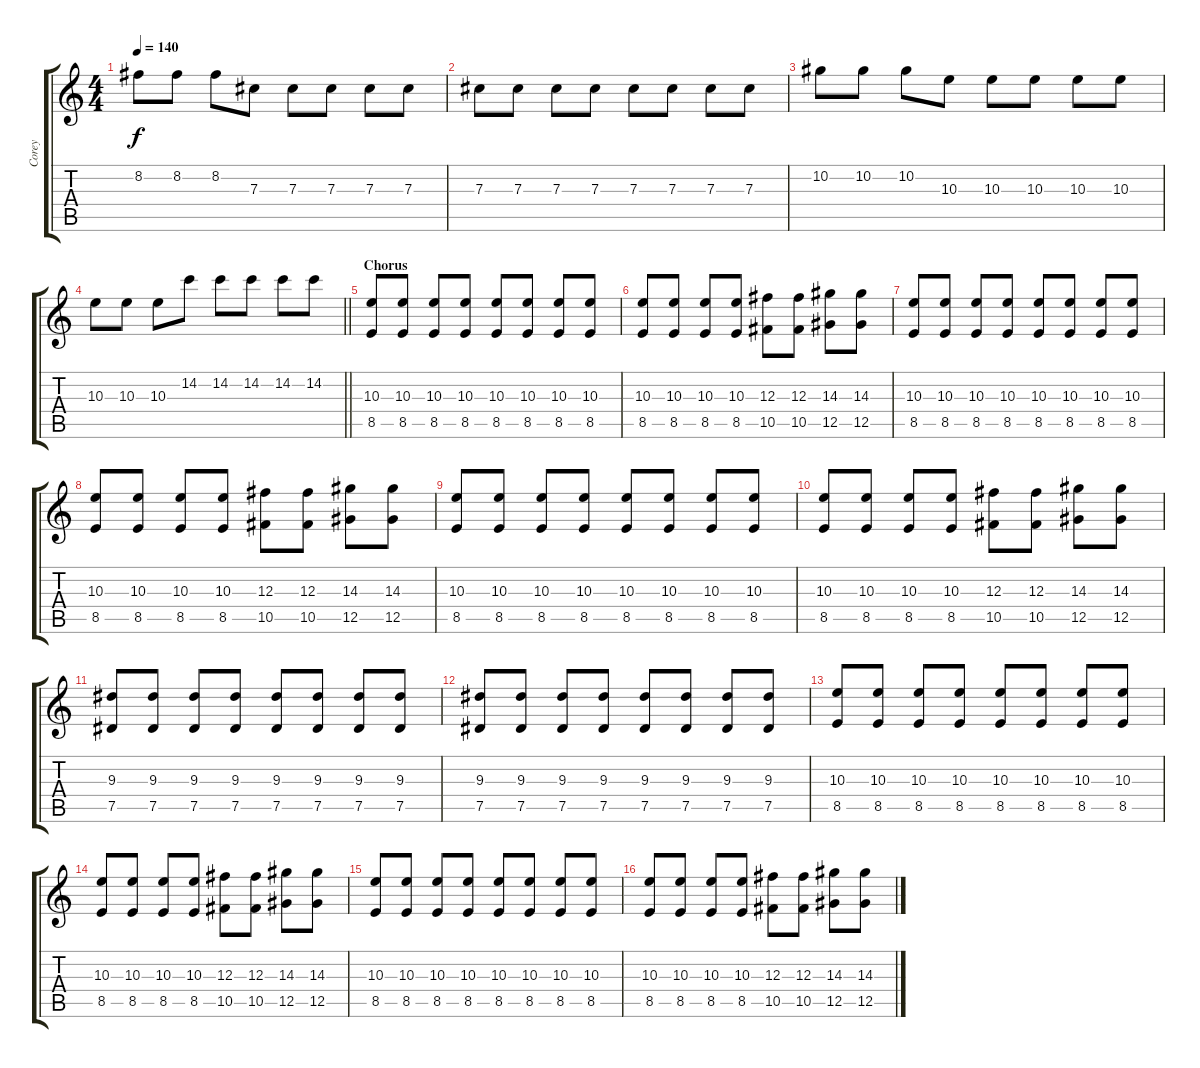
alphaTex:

\track ("Corey" "Corey") {instrument overdrivenguitar}
\staff {score tabs}
\tuning (Eb4 Bb3 Gb3 Db3 Ab2 Db2) {hide}
\ts (4 4)
\tempo 140
\clef g2
\ks c
8.2.8{dy f} 8.2.8 8.2.8 7.3.8 7.3.8 7.3.8 7.3.8 7.3.8 |
7.3.8 7.3.8 7.3.8 7.3.8 7.3.8 7.3.8 7.3.8 7.3.8 |
10.2.8 10.2.8 10.2.8 10.3.8 10.3.8 10.3.8 10.3.8 10.3.8 |
\barLineRight lightlight
10.3.8 10.3.8 10.3.8 14.2.8 14.2.8 14.2.8 14.2.8 14.2.8 |
\section ("" "Chorus")
(10.3 8.5).8 (10.3 8.5).8 (10.3 8.5).8 (10.3 8.5).8 (10.3 8.5).8 (10.3 8.5).8 (10.3 8.5).8 (10.3 8.5).8 |
(10.3 8.5).8 (10.3 8.5).8 (10.3 8.5).8 (10.3 8.5).8 (12.3 10.5).8 (12.3 10.5).8 (14.3 12.5).8 (14.3 12.5).8 |
(10.3 8.5).8 (10.3 8.5).8 (10.3 8.5).8 (10.3 8.5).8 (10.3 8.5).8 (10.3 8.5).8 (10.3 8.5).8 (10.3 8.5).8 |
(10.3 8.5).8 (10.3 8.5).8 (10.3 8.5).8 (10.3 8.5).8 (12.3 10.5).8 (12.3 10.5).8 (14.3 12.5).8 (14.3 12.5).8 |
(10.3 8.5).8 (10.3 8.5).8 (10.3 8.5).8 (10.3 8.5).8 (10.3 8.5).8 (10.3 8.5).8 (10.3 8.5).8 (10.3 8.5).8 |
(10.3 8.5).8 (10.3 8.5).8 (10.3 8.5).8 (10.3 8.5).8 (12.3 10.5).8 (12.3 10.5).8 (14.3 12.5).8 (14.3 12.5).8 |
(9.3 7.5).8 (9.3 7.5).8 (9.3 7.5).8 (9.3 7.5).8 (9.3 7.5).8 (9.3 7.5).8 (9.3 7.5).8 (9.3 7.5).8 |
(9.3 7.5).8 (9.3 7.5).8 (9.3 7.5).8 (9.3 7.5).8 (9.3 7.5).8 (9.3 7.5).8 (9.3 7.5).8 (9.3 7.5).8 |
(10.3 8.5).8 (10.3 8.5).8 (10.3 8.5).8 (10.3 8.5).8 (10.3 8.5).8 (10.3 8.5).8 (10.3 8.5).8 (10.3 8.5).8 |
(10.3 8.5).8 (10.3 8.5).8 (10.3 8.5).8 (10.3 8.5).8 (12.3 10.5).8 (12.3 10.5).8 (14.3 12.5).8 (14.3 12.5).8 |
(10.3 8.5).8 (10.3 8.5).8 (10.3 8.5).8 (10.3 8.5).8 (10.3 8.5).8 (10.3 8.5).8 (10.3 8.5).8 (10.3 8.5).8 |
(10.3 8.5).8 (10.3 8.5).8 (10.3 8.5).8 (10.3 8.5).8 (12.3 10.5).8 (12.3 10.5).8 (14.3 12.5).8 (14.3 12.5).8
